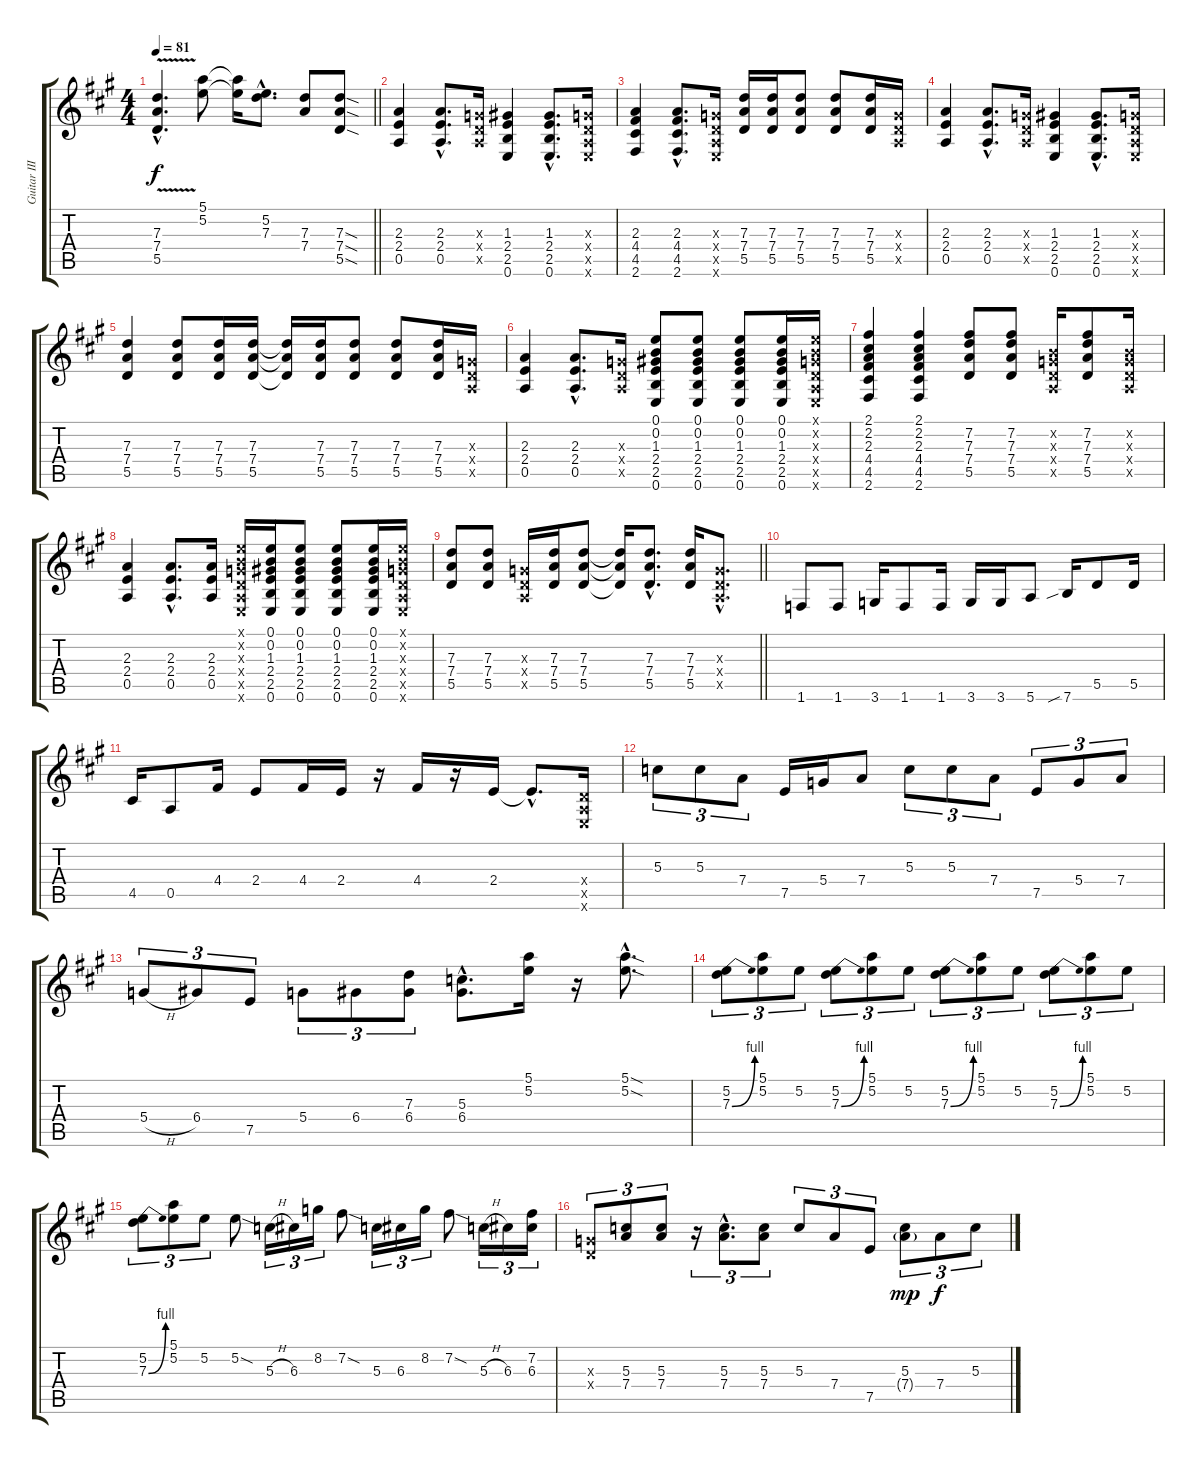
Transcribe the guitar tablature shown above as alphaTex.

\track ("Guitar III" "Guitar III") {instrument distortionguitar}
\staff {score tabs}
\tuning (E4 B3 G3 D3 A2 E2) {hide}
\ts (4 4)
\tempo 81
\clef g2
\barLineRight lightlight
\ks a
(7.3{v hac} 7.4{hac} 5.5{hac}).4{d dy f instrument distortionguitar} (5.1 5.2).8 (5.1{t} 5.2{t}).16 (5.2{hac} 7.3{hac}).8{d} (7.3 7.4).8 (7.3{sod} 7.4{sod} 5.5{sod}).8 |
(2.3 2.4 0.5).4 (2.3{hac} 2.4{hac} 0.5{hac}).8{d} (0.3{x} 0.4{x} 0.5{x}).16 (1.3 2.4 2.5 0.6).4 (1.3{hac} 2.4{hac} 2.5{hac} 0.6{hac}).8{d} (0.3{x} 0.4{x} 0.5{x} 0.6{x}).16 |
(2.3 4.4 4.5 2.6).4 (2.3{hac} 4.4{hac} 4.5{hac} 2.6{hac}).8{d} (0.3{x} 0.4{x} 0.5{x} 0.6{x}).16 (7.3 7.4 5.5).16 (7.3 7.4 5.5).16 (7.3 7.4 5.5).8 (7.3 7.4 5.5).8 (7.3 7.4 5.5).16 (0.3{x} 0.4{x} 0.5{x}).16 |
(2.3 2.4 0.5).4 (2.3{hac} 2.4{hac} 0.5{hac}).8{d} (0.3{x} 0.4{x} 0.5{x}).16 (1.3 2.4 2.5 0.6).4 (1.3{hac} 2.4{hac} 2.5{hac} 0.6{hac}).8{d} (0.3{x} 0.4{x} 0.5{x} 0.6{x}).16 |
(7.3 7.4 5.5).4 (7.3 7.4 5.5).8 (7.3 7.4 5.5).16 (7.3 7.4 5.5).16 (7.3{t} 7.4{t} 5.5{t}).16 (7.3 7.4 5.5).16 (7.3 7.4 5.5).8 (7.3 7.4 5.5).8 (7.3 7.4 5.5).16 (0.3{x} 0.4{x} 0.5{x}).16 |
(2.3 2.4 0.5).4 (2.3{hac} 2.4{hac} 0.5{hac}).8{d} (0.3{x} 0.4{x} 0.5{x}).16 (0.1 0.2 1.3 2.4 2.5 0.6).8 (0.1 0.2 1.3 2.4 2.5 0.6).8 (0.1 0.2 1.3 2.4 2.5 0.6).8 (0.1 0.2 1.3 2.4 2.5 0.6).16 (0.1{x} 0.2{x} 0.3{x} 0.4{x} 0.5{x} 0.6{x}).16 |
(2.1 2.2 2.3 4.4 4.5 2.6).4 (2.1 2.2 2.3 4.4 4.5 2.6).4 (7.2 7.3 7.4 5.5).8 (7.2 7.3 7.4 5.5).8 (0.2{x} 0.3{x} 0.4{x} 0.5{x}).16 (7.2 7.3 7.4 5.5).8 (0.2{x} 0.3{x} 0.4{x} 0.5{x}).16 |
(2.3 2.4 0.5).4 (2.3{hac} 2.4{hac} 0.5{hac}).8{d} (2.3 2.4 0.5).16 (0.1{x} 0.2{x} 0.3{x} 0.4{x} 0.5{x} 0.6{x}).16 (0.1 0.2 1.3 2.4 2.5 0.6).16 (0.1 0.2 1.3 2.4 2.5 0.6).8 (0.1 0.2 1.3 2.4 2.5 0.6).8 (0.1 0.2 1.3 2.4 2.5 0.6).16 (0.1{x} 0.2{x} 0.3{x} 0.4{x} 0.5{x} 0.6{x}).16 |
\barLineRight lightlight
(7.3 7.4 5.5).8 (7.3 7.4 5.5).8 (0.3{x} 0.4{x} 0.5{x}).16 (7.3 7.4 5.5).16 (7.3 7.4 5.5).8 (7.3{t} 7.4{t} 5.5{t}).16 (7.3{hac} 7.4{hac} 5.5{hac}).8{d} (7.3 7.4 5.5).16 (0.3{hac x} 0.4{hac x} 0.5{hac x}).8{d} |
1.6.8 1.6.8 3.6.16 1.6.8 1.6.16 3.6.16 3.6.16 5.6.8 7.6{sib}.16 5.5.8 5.5.16 |
4.5.16 0.5.8 4.4.16 2.4.8 4.4.16 2.4.16 r.16 4.4.16 r.16 2.4.16 2.4{hac t}.8{d} (0.4{x} 0.5{x} 0.6{x}).16 |
5.3.8{tu (3 2)} 5.3.8{tu (3 2)} 7.4.8{tu (3 2)} 7.5.16 5.4.16 7.4.8 5.3.8{tu (3 2)} 5.3.8{tu (3 2)} 7.4.8{tu (3 2)} 7.5.8{tu (3 2)} 5.4.8{tu (3 2)} 7.4.8{tu (3 2)} |
5.4{h}.8{tu (3 2)} 6.4.8{tu (3 2)} 7.5.8{tu (3 2)} 5.4.8{tu (3 2)} 6.4.8{tu (3 2)} (7.3 6.4).8{tu (3 2)} (5.3{hac} 6.4{hac}).8{d} (5.1 5.2).16 r.16 (5.1{sod hac} 5.2{sod hac}).8{d} |
(5.2 7.3{be (bend 0 0 60 4)}).8{tu (3 2)} (5.1 5.2).8{tu (3 2)} 5.2.8{tu (3 2)} (5.2 7.3{be (bend 0 0 60 4)}).8{tu (3 2)} (5.1 5.2).8{tu (3 2)} 5.2.8{tu (3 2)} (5.2 7.3{be (bend 0 0 60 4)}).8{tu (3 2)} (5.1 5.2).8{tu (3 2)} 5.2.8{tu (3 2)} (5.2 7.3{be (bend 0 0 60 4)}).8{tu (3 2)} (5.1 5.2).8{tu (3 2)} 5.2.8{tu (3 2)} |
(5.2 7.3{be (bend 0 0 60 4)}).8{tu (3 2)} (5.1 5.2).8{tu (3 2)} 5.2.8{tu (3 2)} 5.2{sod}.8 5.3{h}.16{tu (3 2)} 6.3.16{tu (3 2)} 8.2.16{tu (3 2)} 7.2{sod}.8 5.3.16{tu (3 2)} 6.3.16{tu (3 2)} 8.2.16{tu (3 2)} 7.2{sod}.8 5.3{h}.16{tu (3 2)} 6.3.16{tu (3 2)} (7.2 6.3).16{tu (3 2)} |
(0.3{x} 0.4{x}).8{tu (3 2)} (5.3 7.4).8{tu (3 2)} (5.3 7.4).8{tu (3 2)} r.16{tu (3 2)} (5.3{hac} 7.4{hac}).8{d tu (3 2)} (5.3 7.4).8{tu (3 2)} 5.3.8{tu (3 2)} 7.4.8{tu (3 2)} 7.5.8{tu (3 2)} (5.3 7.4{g}).8{tu (3 2) dy mp} 7.4.8{tu (3 2) dy f} 5.3{h}.8{tu (3 2)}
